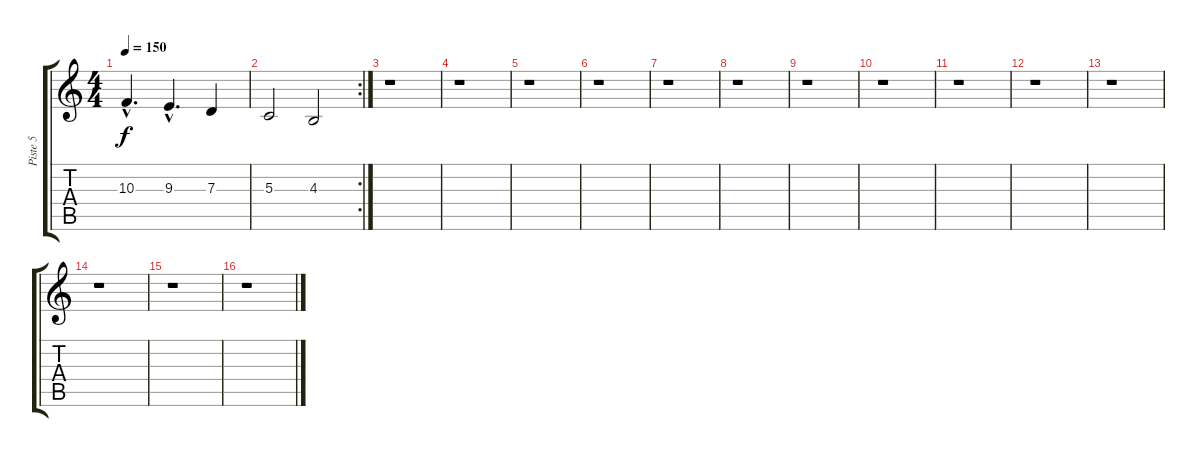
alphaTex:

\track ("Piste 5" "Piste 5") {instrument lead1square}
\staff {score tabs}
\tuning (E4 B3 G3 D3 A2 E2) {hide}
\ts (4 4)
\tempo 150
\clef g2
\ks c
10.3{hac t}.4{d dy f} 9.3{hac}.4{d} 7.3.4 |
\rc 2
5.3.2 4.3.2 |
r.1 |
r.1 |
r.1 |
r.1 |
r.1 |
r.1 |
r.1 |
r.1 |
r.1 |
r.1 |
r.1 |
r.1 |
r.1 |
r.1
